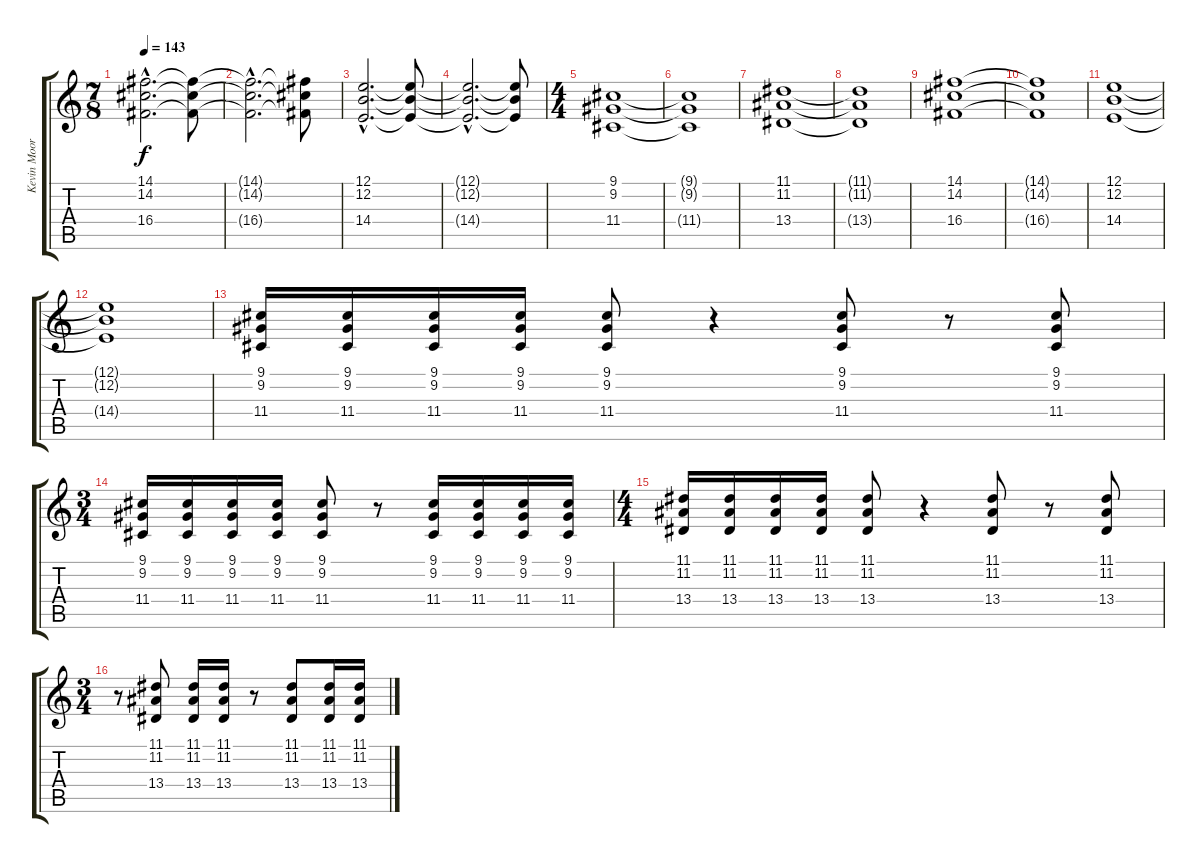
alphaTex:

\track ("Kevin Moore (Keyboard)" "Kevin Moor") {instrument synthstrings1}
\staff {score tabs}
\tuning (E4 B3 G3 D3 A2 E2) {hide}
\ts (7 8)
\tempo 143
\clef g2
\ks c
(14.1{hac} 14.2{hac} 16.4{hac}).2{d dy f} (14.1{t} 14.2{t} 16.4{t}).8 |
(14.1{hac t} 14.2{hac t} 16.4{hac t}).2{d} (14.1{t} 14.2{t} 16.4{t}).8 |
(12.1{hac} 12.2{hac} 14.4{hac}).2{d} (12.1{t} 12.2{t} 14.4{t}).8 |
(12.1{hac t} 12.2{hac t} 14.4{hac t}).2{d} (12.1{t} 12.2{t} 14.4{t}).8 |
\ts (4 4)
(9.1 9.2 11.4).1 |
(9.1{t} 9.2{t} 11.4{t}).1 |
(11.1 11.2 13.4).1 |
(11.1{t} 11.2{t} 13.4{t}).1 |
(14.1 14.2 16.4).1 |
(14.1{t} 14.2{t} 16.4{t}).1 |
(12.1 12.2 14.4).1 |
(12.1{t} 12.2{t} 14.4{t}).1 |
(9.1 9.2 11.4).16 (9.1 9.2 11.4).16 (9.1 9.2 11.4).16 (9.1 9.2 11.4).16 (9.1 9.2 11.4).8 r.4 (9.1 9.2 11.4).8 r.8 (9.1 9.2 11.4).8 |
\ts (3 4)
(9.1 9.2 11.4).16 (9.1 9.2 11.4).16 (9.1 9.2 11.4).16 (9.1 9.2 11.4).16 (9.1 9.2 11.4).8 r.8 (9.1 9.2 11.4).16 (9.1 9.2 11.4).16 (9.1 9.2 11.4).16 (9.1 9.2 11.4).16 |
\ts (4 4)
(11.1 11.2 13.4).16 (11.1 11.2 13.4).16 (11.1 11.2 13.4).16 (11.1 11.2 13.4).16 (11.1 11.2 13.4).8 r.4 (11.1 11.2 13.4).8 r.8 (11.1 11.2 13.4).8 |
\ts (3 4)
r.8 (11.1 11.2 13.4).8 (11.1 11.2 13.4).16 (11.1 11.2 13.4).16 r.8 (11.1 11.2 13.4).8 (11.1 11.2 13.4).16 (11.1 11.2 13.4).16
